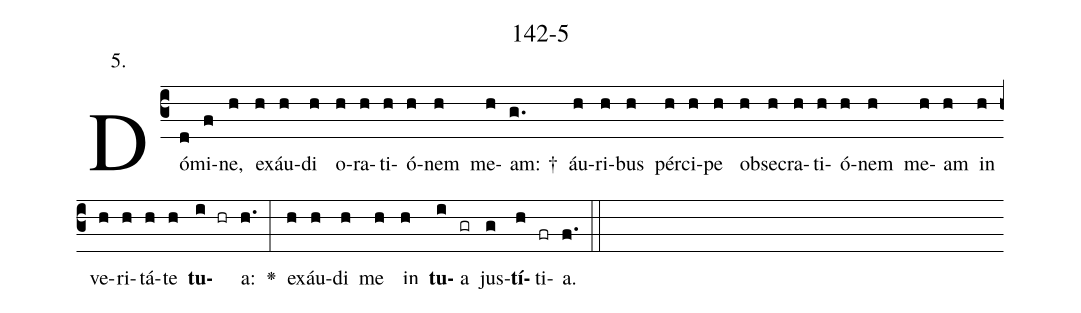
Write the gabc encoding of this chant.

name: 142-5;
annotation: 5.;
%%
(c3)Dó(d)mi(f)ne,(h) ex(h)áu(h)di(h) o(h)ra(h)ti(h)ó(h)nem(h) me(h)am: †(g.) áu(h)ri(h)bus(h) pér(h)ci(h)pe(h) ob(h)se(h)cra(h)ti(h)ó(h)nem(h) me(h)am(h) in(h) ve(h)ri(h)tá(h)te(h) <b>tu</b>(i hr)a:(h.) <v>\greheightstar</v>(:) ex(h)áu(h)di(h) me(h) in(h) <b>tu</b>(i)a(gr) jus(g)<b>tí</b>(h)ti(fr)a.(f.) (::)


%E(h) u(h) o(i) u(g) a(h) e.(f.) (::)
